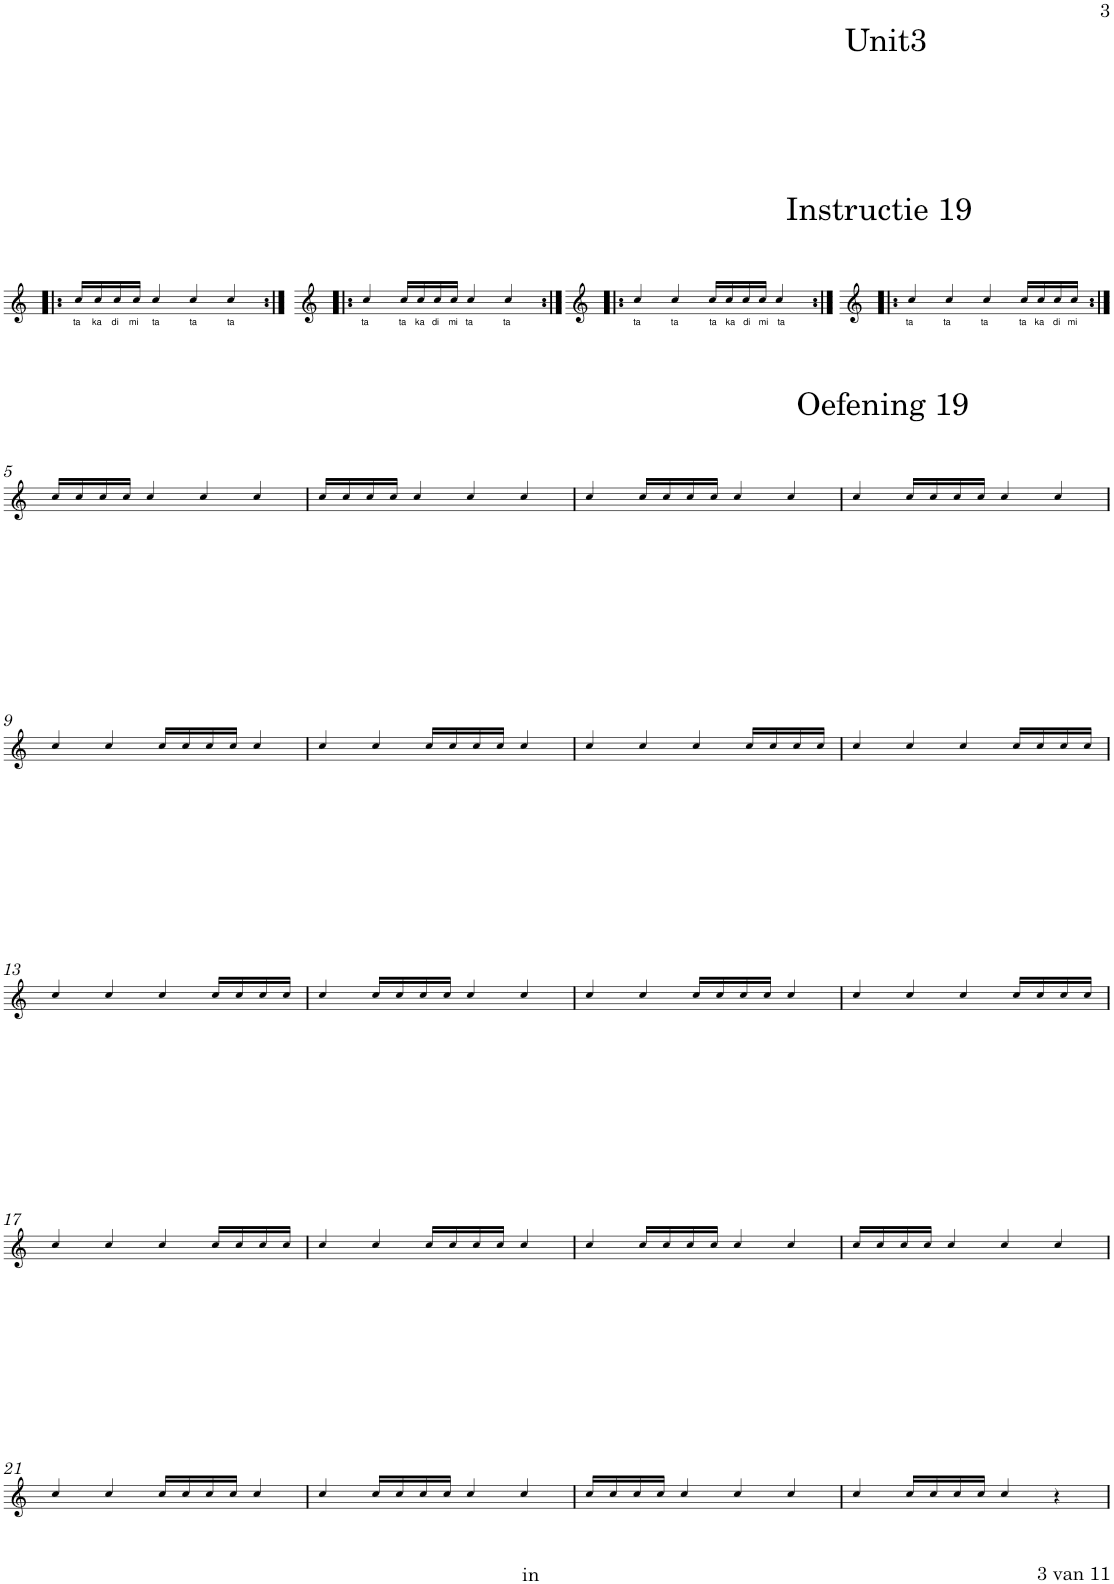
**kern
*part1
*staff1
*I"Piano
*I'Pno.
!!LO:PB:g=z
*stria5
*clefG2
*k[]
*M4/4
=1!|:
!LO:TX:a:t=Unit3
!LO:TX:a:t=Instructie 19
!LO:TX:b:t=ta
16cc/LL
!LO:TX:b:t=ka
16cc/
!LO:TX:b:t=di
16cc/
!LO:TX:b:t=mi
16cc/JJ
!LO:TX:b:t=ta
4cc/
!LO:TX:b:t=ta
4cc/
!LO:TX:b:t=ta
4cc/
=2:|!|:
!LO:TX:b:t=ta
4cc/
!LO:TX:b:t=ta
16cc/LL
!LO:TX:b:t=ka
16cc/
!LO:TX:b:t=di
16cc/
!LO:TX:b:t=mi
16cc/JJ
!LO:TX:b:t=ta
4cc/
!LO:TX:b:t=ta
4cc/
=3:|!|:
!LO:TX:b:t=ta
4cc/
!LO:TX:b:t=ta
4cc/
!LO:TX:b:t=ta
16cc/LL
!LO:TX:b:t=ka
16cc/
!LO:TX:b:t=di
16cc/
!LO:TX:b:t=mi
16cc/JJ
!LO:TX:b:t=ta
4cc/
=4:|!|:
!LO:TX:b:t=ta
4cc/
!LO:TX:b:t=ta
4cc/
!LO:TX:b:t=ta
4cc/
!LO:TX:b:t=ta
16cc/LL
!LO:TX:b:t=ka
16cc/
!LO:TX:b:t=di
16cc/
!LO:TX:b:t=mi
16cc/JJ
!!LO:LB:g=z
=5:|!
!LO:TX:a:t=Oefening 19
16cc/LL
16cc/
16cc/
16cc/JJ
4cc/
4cc/
4cc/
=6
16cc/LL
16cc/
16cc/
16cc/JJ
4cc/
4cc/
4cc/
=7
4cc/
16cc/LL
16cc/
16cc/
16cc/JJ
4cc/
4cc/
=8
4cc/
16cc/LL
16cc/
16cc/
16cc/JJ
4cc/
4cc/
!!LO:LB:g=z
=9
4cc/
4cc/
16cc/LL
16cc/
16cc/
16cc/JJ
4cc/
=10
4cc/
4cc/
16cc/LL
16cc/
16cc/
16cc/JJ
4cc/
=11
4cc/
4cc/
4cc/
16cc/LL
16cc/
16cc/
16cc/JJ
=12
4cc/
4cc/
4cc/
16cc/LL
16cc/
16cc/
16cc/JJ
!!LO:LB:g=z
=13
4cc/
4cc/
4cc/
16cc/LL
16cc/
16cc/
16cc/JJ
=14
4cc/
16cc/LL
16cc/
16cc/
16cc/JJ
4cc/
4cc/
=15
4cc/
4cc/
16cc/LL
16cc/
16cc/
16cc/JJ
4cc/
=16
4cc/
4cc/
4cc/
16cc/LL
16cc/
16cc/
16cc/JJ
!!LO:LB:g=z
=17
4cc/
4cc/
4cc/
16cc/LL
16cc/
16cc/
16cc/JJ
=18
4cc/
4cc/
16cc/LL
16cc/
16cc/
16cc/JJ
4cc/
=19
4cc/
16cc/LL
16cc/
16cc/
16cc/JJ
4cc/
4cc/
=20
16cc/LL
16cc/
16cc/
16cc/JJ
4cc/
4cc/
4cc/
!!LO:LB:g=z
=21
4cc/
4cc/
16cc/LL
16cc/
16cc/
16cc/JJ
4cc/
=22
4cc/
16cc/LL
16cc/
16cc/
16cc/JJ
4cc/
4cc/
=23
16cc/LL
16cc/
16cc/
16cc/JJ
4cc/
4cc/
4cc/
=24
4cc/
16cc/LL
16cc/
16cc/
16cc/JJ
4cc/
4r
=
*-
